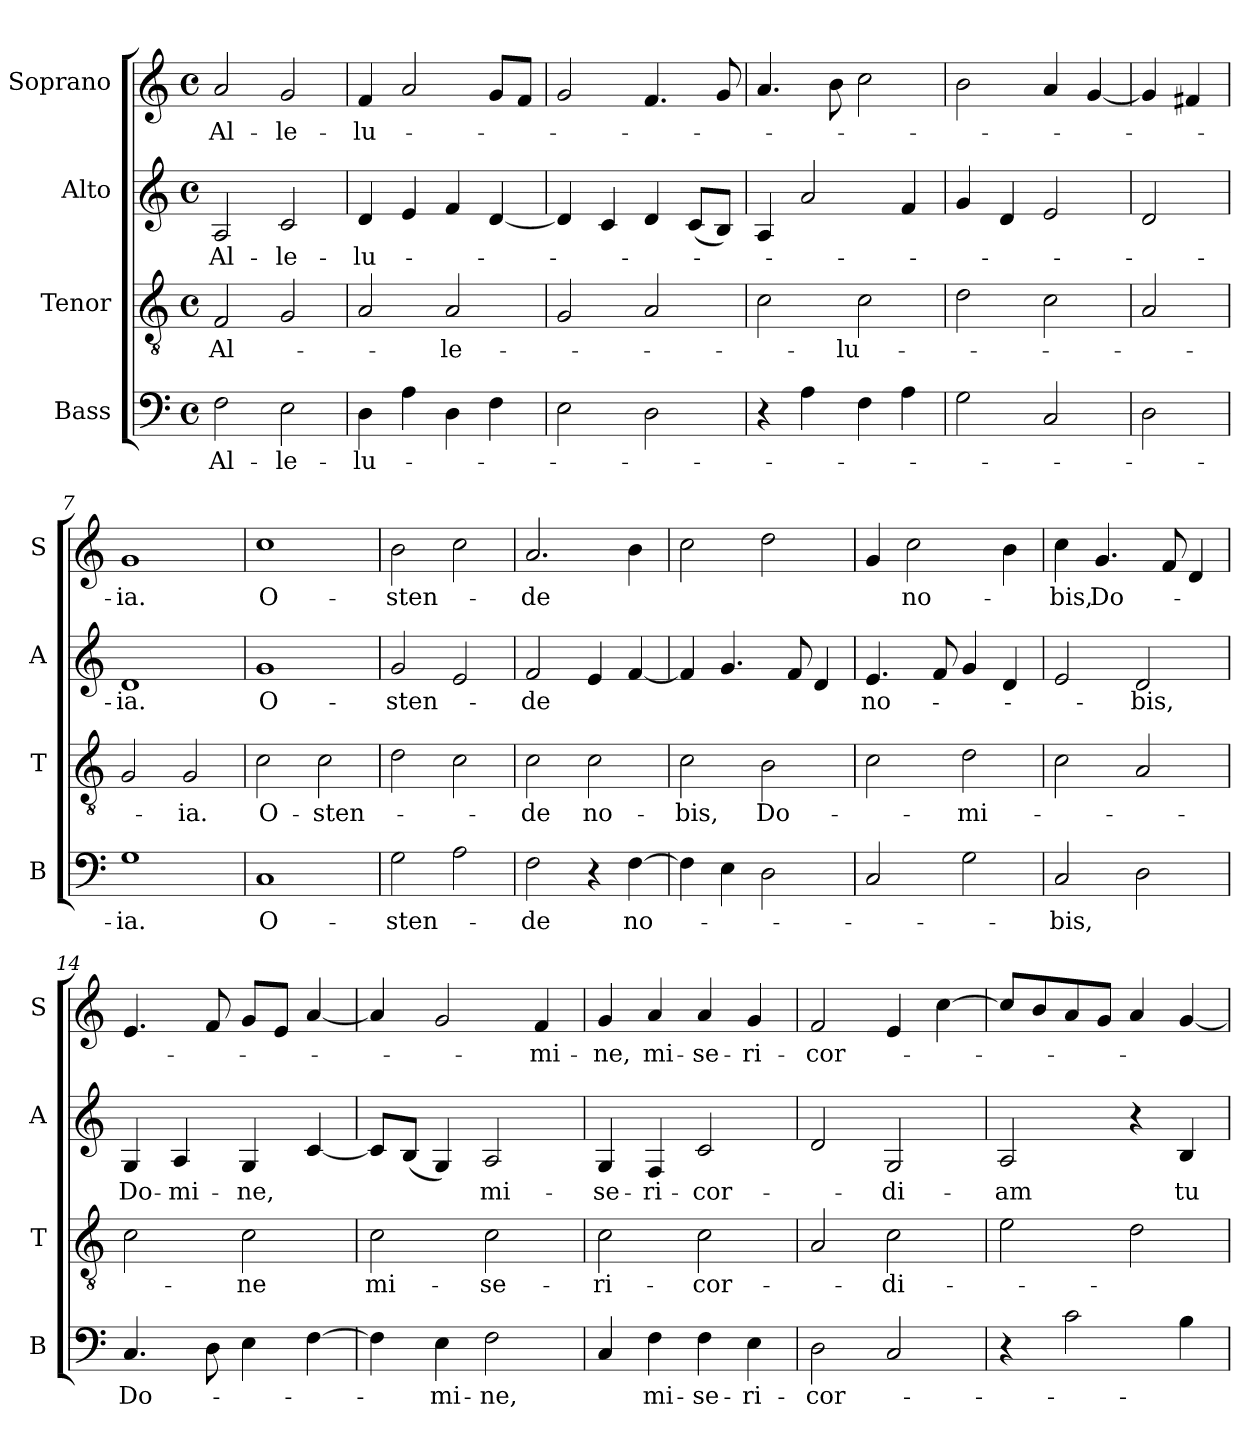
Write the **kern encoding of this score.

**kern	**text	**kern	**text	**kern	**text	**kern	**text
*part4	*part4	*part3	*part3	*part2	*part2	*part1	*part1
*staff4	*staff4	*staff3	*staff3	*staff2	*staff2	*staff1	*staff1
*I"Bass	*	*I"Tenor	*	*I"Alto	*	*I"Soprano	*
*I'B	*	*I'T	*	*I'A	*	*I'S	*
*clefF4	*	*clefGv2	*	*clefG2	*	*clefG2	*
*k[]	*	*k[]	*	*k[]	*	*k[]	*
*C:	*	*C:	*	*C:	*	*C:	*
*M4/4	*	*M4/4	*	*M4/4	*	*M4/4	*
*met(c)	*	*met(c)	*	*met(c)	*	*met(c)	*
=1	=1	=1	=1	=1	=1	=1	=1
!	!LO:LY:b	!	!LO:LY:b	!	!LO:LY:b	!	!LO:LY:b
2F\	Al-	2F/	Al-	2A/	Al-	2a/	Al-
!	!LO:LY:b	!	!	!	!LO:LY:b	!	!LO:LY:b
2E\	-le-	2G/	.	2c/	-le-	2g/	-le-
=2	=2	=2	=2	=2	=2	=2	=2
!	!LO:LY:b	!	!	!	!LO:LY:b	!	!LO:LY:b
4D\	-lu-	2A/	.	4d/	-lu-	4f/	-lu-
4A\	.	.	.	4e/	.	2a/	.
!	!	!	!LO:LY:b	!	!	!	!
4D\	.	2A/	-le-	4f/	.	.	.
4F\	.	.	.	[<4d/	.	8g/L	.
.	.	.	.	.	.	8f/J	.
=3	=3	=3	=3	=3	=3	=3	=3
2E\	.	2G/	.	4d/]	.	2g/	.
.	.	.	.	4c/	.	.	.
2D\	.	2A/	.	4d/	.	4.f/	.
.	.	.	.	(>8c/L	.	.	.
.	.	.	.	8B/J)	.	8g/	.
=4	=4	=4	=4	=4	=4	=4	=4
4r	.	2c\	.	4A/	.	4.a/	.
4A\	.	.	.	2a/	.	.	.
.	.	.	.	.	.	8b\	.
!	!	!	!LO:LY:b	!	!	!	!
4F\	.	2c\	-lu-	.	.	2cc\	.
4A\	.	.	.	4f/	.	.	.
=5	=5	=5	=5	=5	=5	=5	=5
2G\	.	2d\	.	4g/	.	2b\	.
.	.	.	.	4d/	.	.	.
2C/	.	2c\	.	2e/	.	4a/	.
.	.	.	.	.	.	[<4g/	.
=6	=6	=6	=6	=6	=6	=6	=6
2D\	.	2A/	.	2d/	.	4g/]	.
.	.	.	.	.	.	4f#X/	.
=7	=7	=7	=7	=7	=7	=7	=7
!	!LO:LY:b	!	!	!	!LO:LY:b	!	!LO:LY:b
1G	-ia.	2G/	.	1d	-ia.	1g	-ia.
!	!	!	!LO:LY:b	!	!	!	!
.	.	2G/	-ia.	.	.	.	.
!!LO:LB:g=z
=8	=8	=8	=8	=8	=8	=8	=8
!	!LO:LY:b	!	!LO:LY:b	!	!LO:LY:b	!	!LO:LY:b
1C	O-	2c\	O-	1g	O-	1cc	O-
!	!	!	!LO:LY:b	!	!	!	!
.	.	2c\	-sten-	.	.	.	.
=9	=9	=9	=9	=9	=9	=9	=9
!	!LO:LY:b	!	!	!	!LO:LY:b	!	!LO:LY:b
2G\	-sten-	2d\	.	2g/	-sten-	2b\	-sten-
2A\	.	2c\	.	2e/	.	2cc\	.
=10	=10	=10	=10	=10	=10	=10	=10
!	!LO:LY:b	!	!LO:LY:b	!	!LO:LY:b	!	!LO:LY:b
2F\	-de	2c\	-de	2f/	-de	2.a/	-de
!	!	!	!LO:LY:b	!	!	!	!
4r	.	2c\	no-	4e/	.	.	.
!	!LO:LY:b	!	!	!	!	!	!
[>4F\	no-	.	.	[<4f/	.	4b\	.
=11	=11	=11	=11	=11	=11	=11	=11
!	!	!	!LO:LY:b	!	!	!	!
4F\]	.	2c\	-bis,	4f/]	.	2cc\	.
4E\	.	.	.	4.g/	.	.	.
!	!	!	!LO:LY:b	!	!	!	!
2D\	.	2B\	Do-	.	.	2dd\	.
.	.	.	.	8f/	.	.	.
.	.	.	.	4d/	.	.	.
=12	=12	=12	=12	=12	=12	=12	=12
!	!	!	!	!	!LO:LY:b	!	!
2C/	.	2c\	.	4.e/	no-	4g/	.
!	!	!	!	!	!	!	!LO:LY:b
.	.	.	.	.	.	2cc\	no-
.	.	.	.	8f/	.	.	.
!	!	!	!LO:LY:b	!	!	!	!
2G\	.	2d\	-mi-	4g/	.	.	.
.	.	.	.	4d/	.	4b\	.
=13	=13	=13	=13	=13	=13	=13	=13
!	!LO:LY:b	!	!	!	!	!	!LO:LY:b
2C/	-bis,	2c\	.	2e/	.	4cc\	-bis,
!	!	!	!	!	!	!	!LO:LY:b
.	.	.	.	.	.	4.g/	Do-
!	!	!	!	!	!LO:LY:b	!	!
2D\	.	2A/	.	2d/	-bis,	.	.
.	.	.	.	.	.	8f/	.
.	.	.	.	.	.	4d/	.
=14	=14	=14	=14	=14	=14	=14	=14
!	!LO:LY:b	!	!	!	!LO:LY:b	!	!
4.C/	Do-	2c\	.	4G/	Do-	4.e/	.
!	!	!	!	!	!LO:LY:b:rj	!	!
.	.	.	.	4A/	-mi-	.	.
8D\	.	.	.	.	.	8f/	.
!	!	!	!LO:LY:b	!	!LO:LY:b	!	!
4E\	.	2c\	-ne	4G/	-ne,	8g/L	.
.	.	.	.	.	.	8e/J	.
[>4F\	.	.	.	[<4c/	.	[<4a/	.
=15	=15	=15	=15	=15	=15	=15	=15
!	!	!	!LO:LY:b	!	!	!	!
4F\]	.	2c\	mi-	8c/L]	.	4a/]	.
.	.	.	.	(8B/J	.	.	.
!	!LO:LY:b	!	!	!	!	!	!
4E\	-mi-	.	.	4G/)	.	2g/	.
!	!LO:LY:b	!	!LO:LY:b	!	!LO:LY:b	!	!
2F\	-ne,	2c\	-se-	2A/	mi-	.	.
!	!	!	!	!	!	!	!LO:LY:b
.	.	.	.	.	.	4f/	-mi-
!!LO:PB:g=z
=16	=16	=16	=16	=16	=16	=16	=16
!	!	!	!LO:LY:b	!	!LO:LY:b	!	!LO:LY:b
4C/	.	2c\	-ri-	4G/	-se-	4g/	-ne,
!	!LO:LY:b	!	!	!	!LO:LY:b	!	!LO:LY:b
4F\	mi-	.	.	4F/	-ri-	4a/	mi-
!	!LO:LY:b	!	!LO:LY:b	!	!LO:LY:b:rj	!	!LO:LY:b
4F\	-se-	2c\	-cor-	2c/	-cor-	4a/	-se-
!	!LO:LY:b	!	!	!	!	!	!LO:LY:b
4E\	-ri-	.	.	.	.	4g/	-ri-
=17	=17	=17	=17	=17	=17	=17	=17
!	!LO:LY:b	!	!	!	!	!	!LO:LY:b
2D\	-cor-	2A/	.	2d/	.	2f/	-cor-
!	!	!	!LO:LY:b	!	!LO:LY:b	!	!
2C/	.	2c\	-di-	2G/	-di-	4e/	.
.	.	.	.	.	.	[>4cc\	.
=18	=18	=18	=18	=18	=18	=18	=18
!	!	!	!	!	!LO:LY:b	!	!
4r	.	2e\	.	2A/	-am	8cc/L]	.
.	.	.	.	.	.	8b/	.
2c\	.	.	.	.	.	8a/	.
.	.	.	.	.	.	8g/J	.
.	.	2d\	.	4r	.	4a/	.
!	!	!	!	!	!LO:LY:b	!	!
4B\	.	.	.	4B/	tu-	[<4g</	.
=	=	=	=	=	=	=	=
*-	*-	*-	*-	*-	*-	*-	*-
